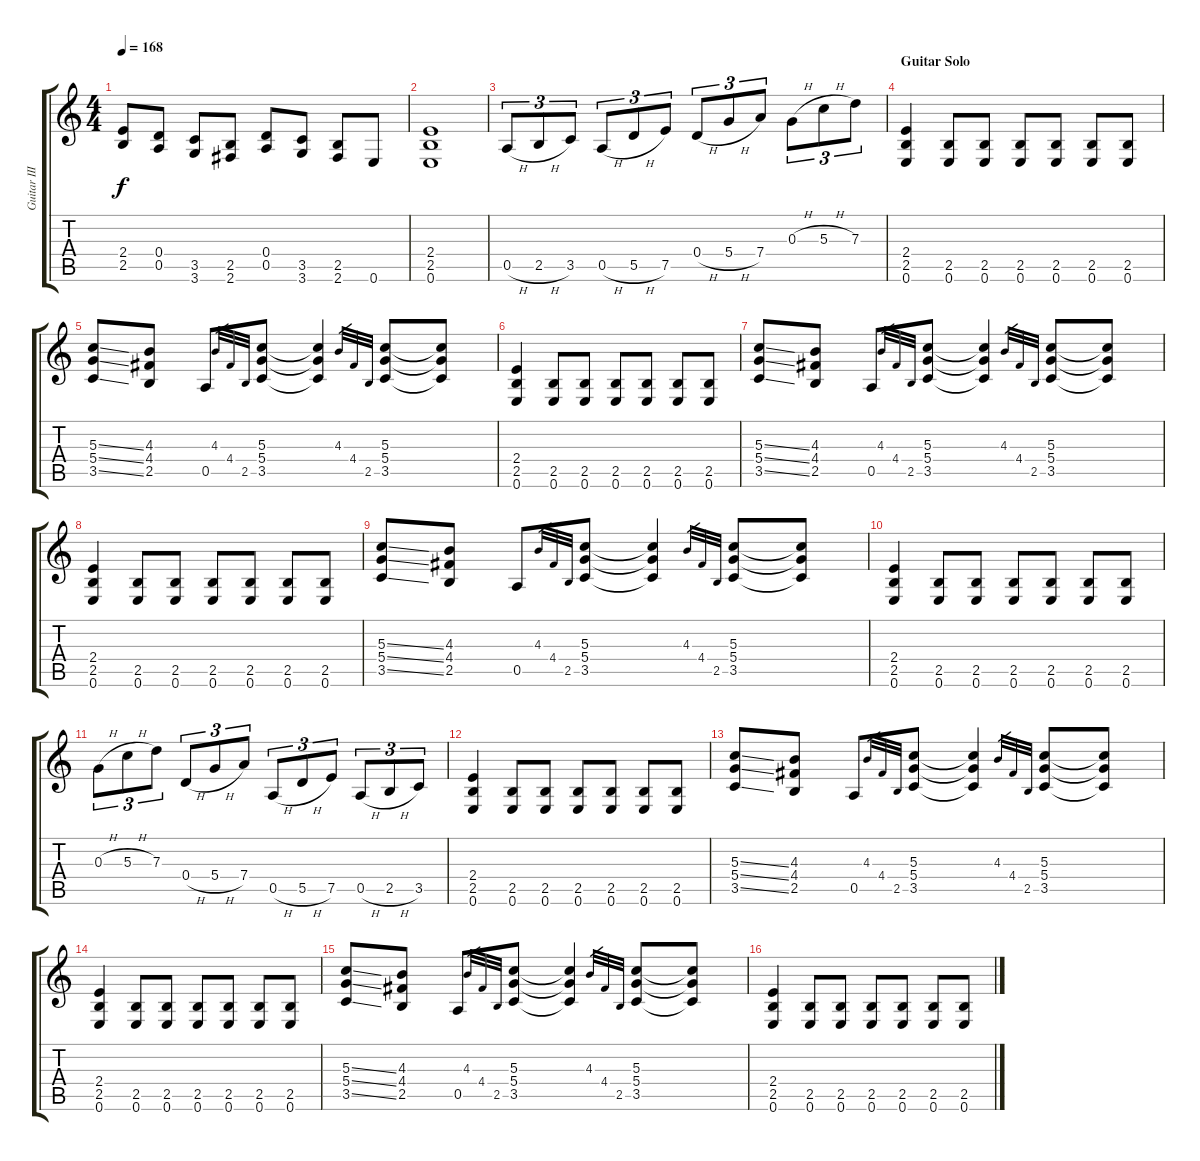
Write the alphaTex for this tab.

\track ("Guitar III Over/Dist" "Guitar III") {instrument distortionguitar}
\staff {score tabs}
\tuning (E4 B3 G3 D3 A2 E2) {hide}
\ts (4 4)
\tempo 168
\clef g2
\ks c
(2.4 2.5).8{dy f} (0.4 0.5).8 (3.5 3.6).8 (2.5 2.6).8 (0.4 0.5).8 (3.5 3.6).8 (2.5 2.6).8 0.6.8 |
(2.4 2.5 0.6).1 |
0.5{h}.8{tu (3 2)} 2.5{h}.8{tu (3 2)} 3.5.8{tu (3 2)} 0.5{h}.8{tu (3 2)} 5.5{h}.8{tu (3 2)} 7.5.8{tu (3 2)} 0.4{h}.8{tu (3 2)} 5.4{h}.8{tu (3 2)} 7.4.8{tu (3 2)} 0.3{h}.8{tu (3 2)} 5.3{h}.8{tu (3 2)} 7.3.8{tu (3 2)} |
\section ("" "Guitar Solo")
(2.4 2.5 0.6).4 (2.5 0.6).8 (2.5 0.6).8 (2.5 0.6).8 (2.5 0.6).8 (2.5 0.6).8 (2.5 0.6).8 |
(5.3{ss} 5.4{ss} 3.5{ss}).8 (4.3 4.4 2.5).8 0.5.8 4.3.32{gr} 4.4.32{gr} 2.5.32{gr} (5.3 5.4 3.5).8 (5.3{t} 5.4{t} 3.5{t}).4 4.3.32{gr} 4.4.32{gr} 2.5.32{gr} (5.3 5.4 3.5).8 (5.3{t} 5.4{t} 3.5{t}).8 |
(2.4 2.5 0.6).4 (2.5 0.6).8 (2.5 0.6).8 (2.5 0.6).8 (2.5 0.6).8 (2.5 0.6).8 (2.5 0.6).8 |
(5.3{ss} 5.4{ss} 3.5{ss}).8 (4.3 4.4 2.5).8 0.5.8 4.3.32{gr} 4.4.32{gr} 2.5.32{gr} (5.3 5.4 3.5).8 (5.3{t} 5.4{t} 3.5{t}).4 4.3.32{gr} 4.4.32{gr} 2.5.32{gr} (5.3 5.4 3.5).8 (5.3{t} 5.4{t} 3.5{t}).8 |
(2.4 2.5 0.6).4 (2.5 0.6).8 (2.5 0.6).8 (2.5 0.6).8 (2.5 0.6).8 (2.5 0.6).8 (2.5 0.6).8 |
(5.3{ss} 5.4{ss} 3.5{ss}).8 (4.3 4.4 2.5).8 0.5.8 4.3.32{gr} 4.4.32{gr} 2.5.32{gr} (5.3 5.4 3.5).8 (5.3{t} 5.4{t} 3.5{t}).4 4.3.32{gr} 4.4.32{gr} 2.5.32{gr} (5.3 5.4 3.5).8 (5.3{t} 5.4{t} 3.5{t}).8 |
(2.4 2.5 0.6).4 (2.5 0.6).8 (2.5 0.6).8 (2.5 0.6).8 (2.5 0.6).8 (2.5 0.6).8 (2.5 0.6).8 |
0.3{h}.8{tu (3 2)} 5.3{h}.8{tu (3 2)} 7.3.8{tu (3 2)} 0.4{h}.8{tu (3 2)} 5.4{h}.8{tu (3 2)} 7.4.8{tu (3 2)} 0.5{h}.8{tu (3 2)} 5.5{h}.8{tu (3 2)} 7.5.8{tu (3 2)} 0.5{h}.8{tu (3 2)} 2.5{h}.8{tu (3 2)} 3.5.8{tu (3 2)} |
(2.4 2.5 0.6).4 (2.5 0.6).8 (2.5 0.6).8 (2.5 0.6).8 (2.5 0.6).8 (2.5 0.6).8 (2.5 0.6).8 |
(5.3{ss} 5.4{ss} 3.5{ss}).8 (4.3 4.4 2.5).8 0.5.8 4.3.32{gr} 4.4.32{gr} 2.5.32{gr} (5.3 5.4 3.5).8 (5.3{t} 5.4{t} 3.5{t}).4 4.3.32{gr} 4.4.32{gr} 2.5.32{gr} (5.3 5.4 3.5).8 (5.3{t} 5.4{t} 3.5{t}).8 |
(2.4 2.5 0.6).4 (2.5 0.6).8 (2.5 0.6).8 (2.5 0.6).8 (2.5 0.6).8 (2.5 0.6).8 (2.5 0.6).8 |
(5.3{ss} 5.4{ss} 3.5{ss}).8 (4.3 4.4 2.5).8 0.5.8 4.3.32{gr} 4.4.32{gr} 2.5.32{gr} (5.3 5.4 3.5).8 (5.3{t} 5.4{t} 3.5{t}).4 4.3.32{gr} 4.4.32{gr} 2.5.32{gr} (5.3 5.4 3.5).8 (5.3{t} 5.4{t} 3.5{t}).8 |
(2.4 2.5 0.6).4 (2.5 0.6).8 (2.5 0.6).8 (2.5 0.6).8 (2.5 0.6).8 (2.5 0.6).8 (2.5 0.6).8
